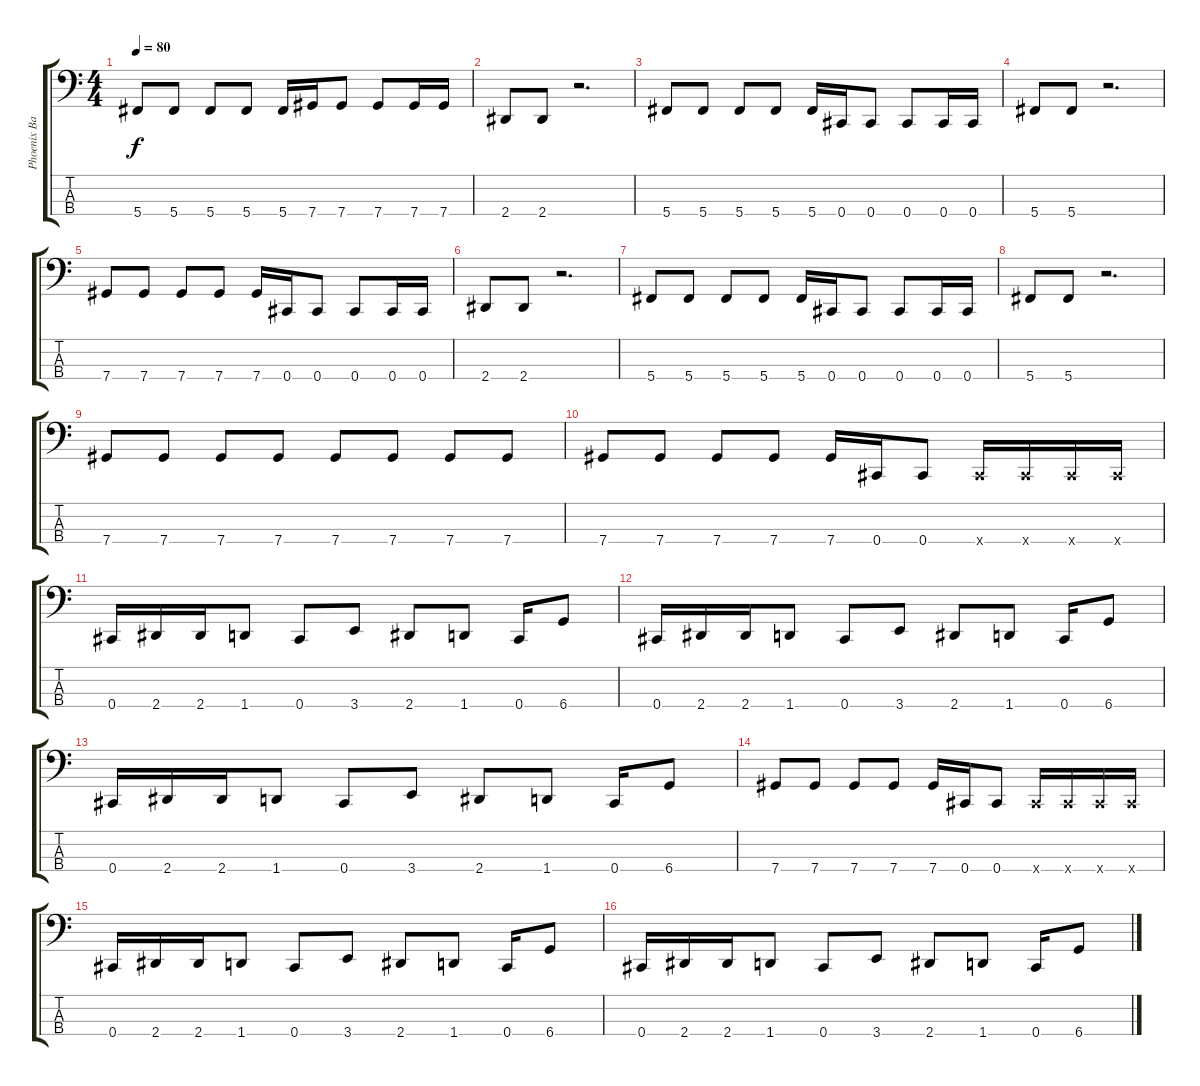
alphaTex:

\track ("Phoenix Bass3" "Phoenix Ba") {instrument electricbasspick}
\staff {score tabs}
\tuning (Gb2 Db2 Ab1 Db1) {hide}
\ts (4 4)
\tempo 80
\clef f4
\ks c
5.4.8{dy f} 5.4.8 5.4.8 5.4.8 5.4.16 7.4.16 7.4.8 7.4.8 7.4.16 7.4.16 |
2.4.8 2.4.8 r.2{d} |
5.4.8 5.4.8 5.4.8 5.4.8 5.4.16 0.4.16 0.4.8 0.4.8 0.4.16 0.4.16 |
5.4.8 5.4.8 r.2{d} |
7.4.8 7.4.8 7.4.8 7.4.8 7.4.16 0.4.16 0.4.8 0.4.8 0.4.16 0.4.16 |
2.4.8 2.4.8 r.2{d} |
5.4.8 5.4.8 5.4.8 5.4.8 5.4.16 0.4.16 0.4.8 0.4.8 0.4.16 0.4.16 |
5.4.8 5.4.8 r.2{d} |
7.4.8 7.4.8 7.4.8 7.4.8 7.4.8 7.4.8 7.4.8 7.4.8 |
7.4.8 7.4.8 7.4.8 7.4.8 7.4.16 0.4.16 0.4.8 0.4{x}.16 0.4{x}.16 0.4{x}.16 0.4{x}.16 |
0.4.16 2.4.16 2.4.16 1.4.8 0.4.8 3.4.8 2.4.8 1.4.8 0.4.16 6.4.8 |
0.4.16 2.4.16 2.4.16 1.4.8 0.4.8 3.4.8 2.4.8 1.4.8 0.4.16 6.4.8 |
0.4.16 2.4.16 2.4.16 1.4.8 0.4.8 3.4.8 2.4.8 1.4.8 0.4.16 6.4.8 |
7.4.8 7.4.8 7.4.8 7.4.8 7.4.16 0.4.16 0.4.8 0.4{x}.16 0.4{x}.16 0.4{x}.16 0.4{x}.16 |
0.4.16 2.4.16 2.4.16 1.4.8 0.4.8 3.4.8 2.4.8 1.4.8 0.4.16 6.4.8 |
0.4.16 2.4.16 2.4.16 1.4.8 0.4.8 3.4.8 2.4.8 1.4.8 0.4.16 6.4.8
